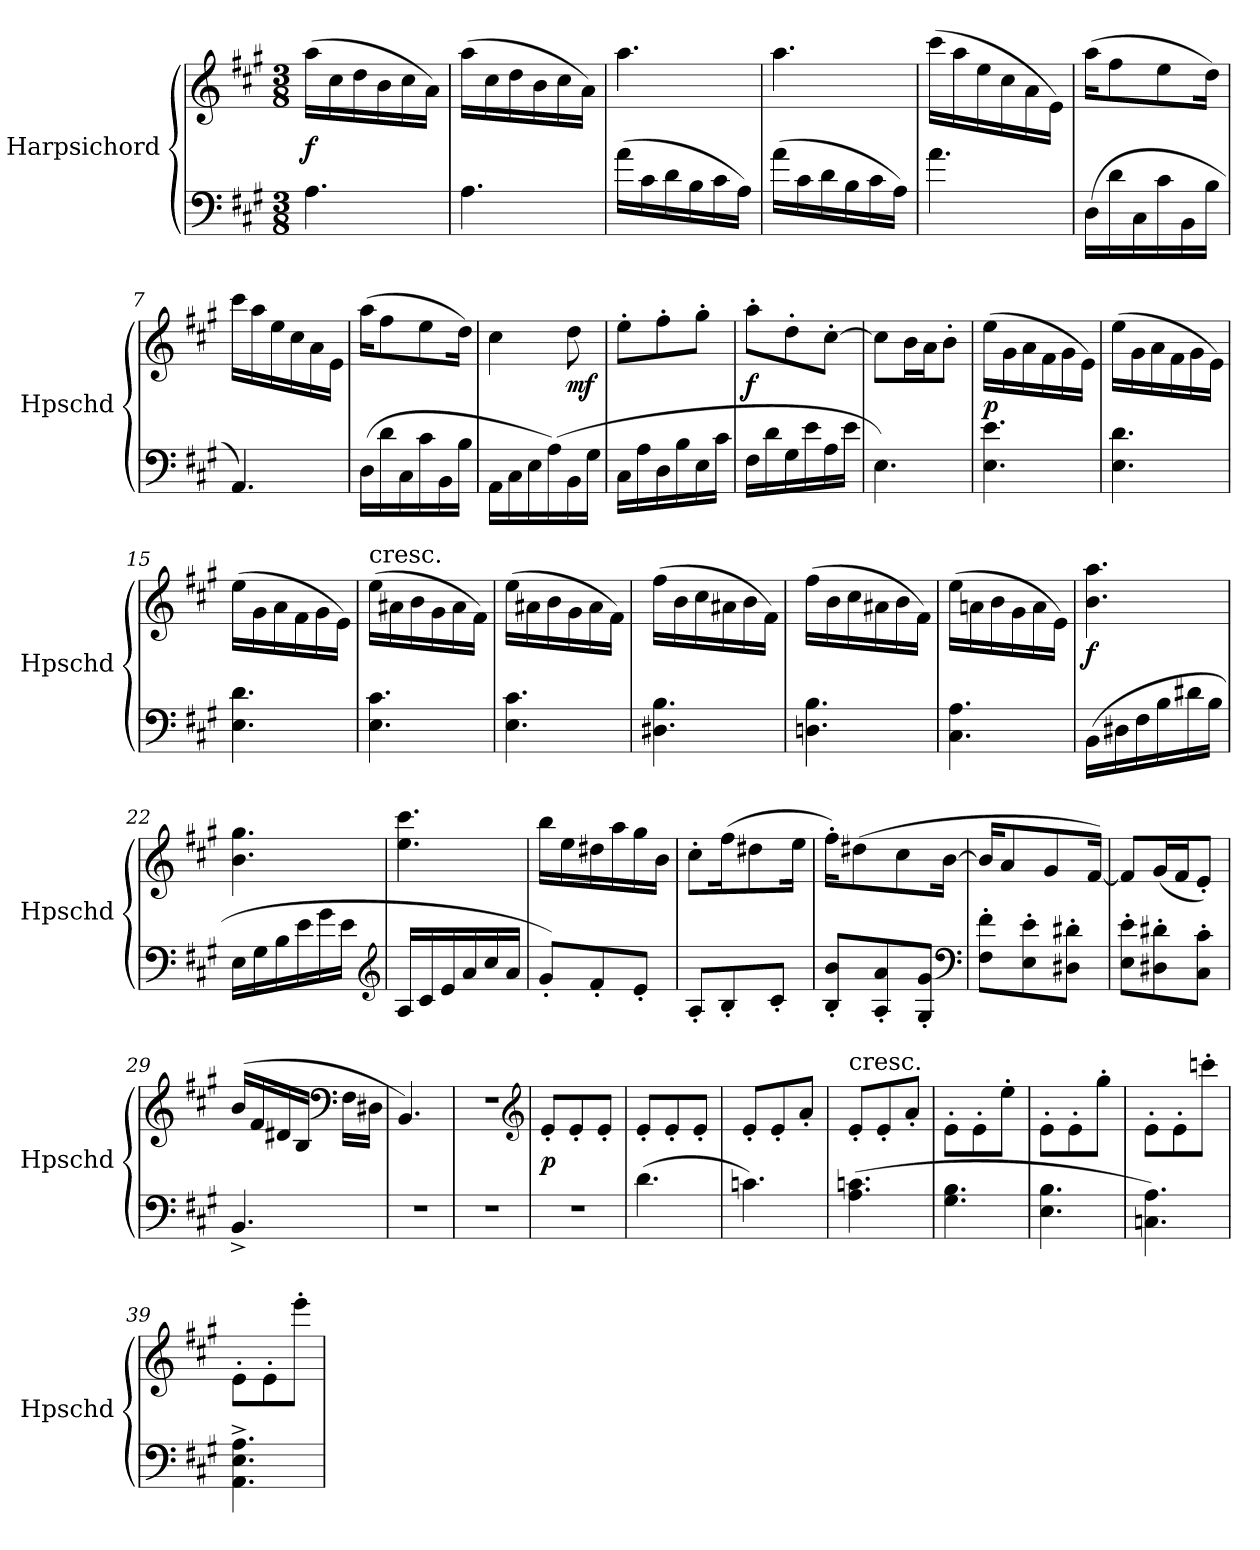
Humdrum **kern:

**kern	**kern	**dynam
*part1	*part1	*part1
*staff2	*staff1	*staff1/2
*I"Harpsichord	*	*
*I'Hpschd	*	*
*clefF4	*clefG2	*
*k[f#c#g#]	*k[f#c#g#]	*
*M3/8	*M3/8	*
*MM132	*MM132	*
=1	=1	=1
4.A\	(16aa\LL	f
.	16cc#\	.
.	16dd\	.
.	16b\	.
.	16cc#\	.
.	16a\JJ)	.
=2	=2	=2
4.A\	(16aa\LL	.
.	16cc#\	.
.	16dd\	.
.	16b\	.
.	16cc#\	.
.	16a\JJ)	.
=3	=3	=3
(16a\LL	4.aa\	.
16c#\	.	.
16d\	.	.
16B\	.	.
16c#\	.	.
16A\JJ)	.	.
=4	=4	=4
(16a\LL	4.aa\	.
16c#\	.	.
16d\	.	.
16B\	.	.
16c#\	.	.
16A\JJ)	.	.
=5	=5	=5
4.a\	(16ccc#\LL	.
.	16aa\	.
.	16ee\	.
.	16cc#\	.
.	16a\	.
.	16e\JJ)	.
=6	=6	=6
(16D\LL	(16aa\KL	.
16d\	8ff#\	.
16C#\	.	.
16c#\	8ee\	.
16BB\	.	.
16B\JJ	16dd\Jk)	.
=7	=7	=7
4.AA/)	16ccc#\LL	.
.	16aa\	.
.	16ee\	.
.	16cc#\	.
.	16a\	.
.	16e\JJ	.
=8	=8	=8
(16D\LL	(16aa\KL	.
16d\	8ff#\	.
16C#\	.	.
16c#\	8ee\	.
16BB\	.	.
16B\JJ	16dd\Jk)	.
=9	=9	=9
16AA\LL	4cc#\	.
16C#\	.	.
16E\	.	.
(16A\)	.	.
16BB\	8dd\	mf
16G#\JJ	.	.
=10	=10	=10
16C#\LL	8ee'\L	.
16A\	.	.
16D\	8ff#'\	.
16B\	.	.
16E\	8gg#'\J	.
16c#\JJ	.	.
=11	=11	=11
16F#\LL	8aa'\L	f
16d\	.	.
16G#\	8dd'\	.
16e\	.	.
16A\	[8cc#'\J	.
16e\JJ	.	.
=12	=12	=12
4.E\)	8cc#\L]	.
.	16b\L	.
.	16a\J	.
.	8b'\J	.
=13	=13	=13
4.E\ 4.e\	(16ee\LL	p
.	16g#\	.
.	16a\	.
.	16f#\	.
.	16g#\	.
.	16e\JJ)	.
=14	=14	=14
4.E\ 4.d\	(16ee\LL	.
.	16g#\	.
.	16a\	.
.	16f#\	.
.	16g#\	.
.	16e\JJ)	.
=15	=15	=15
4.E\ 4.d\	(16ee\LL	.
.	16g#\	.
.	16a\	.
.	16f#\	.
.	16g#\	.
.	16e\JJ)	.
=16	=16	=16
!	!LO:TX:t=cresc.	!
4.E\ 4.c#\	(16ee\LL	.
.	16a#X\	.
.	16b\	.
.	16g#\	.
.	16a#\	.
.	16f#\JJ)	.
=17	=17	=17
4.E\ 4.c#\	(16ee\LL	.
.	16a#X\	.
.	16b\	.
.	16g#\	.
.	16a#\	.
.	16f#\JJ)	.
=18	=18	=18
4.D#X\ 4.B\	(16ff#\LL	.
.	16b\	.
.	16cc#\	.
.	16a#X\	.
.	16b\	.
.	16f#\JJ)	.
=19	=19	=19
4.Dn\ 4.B\	(16ff#\LL	.
.	16b\	.
.	16cc#\	.
.	16a#X\	.
.	16b\	.
.	16f#\JJ)	.
=20	=20	=20
4.C#\ 4.A\	(16ee\LL	.
.	16an\	.
.	16b\	.
.	16g#\	.
.	16a\	.
.	16e\JJ)	.
=21	=21	=21
(16BB\LL	4.b\ 4.aa\	f
16D#X\	.	.
16F#\	.	.
16B\	.	.
16d#X\	.	.
16B\JJ	.	.
=22	=22	=22
16E\LL	4.b\ 4.gg#\	.
16G#\	.	.
16B\	.	.
16e\	.	.
16g#\	.	.
16e\JJ	.	.
*clefG2	*	*
=23	=23	=23
16A/LL	4.ee\ 4.ccc#\	.
16c#/	.	.
16e/	.	.
16a/	.	.
16cc#/	.	.
16a/JJ	.	.
=24	=24	=24
8g#'/L)	16bb\LL	.
.	16ee\	.
8f#'/	16dd#X\	.
.	16aa\	.
8e'/J	16gg#\	.
.	16b\JJ	.
=25	=25	=25
8A'/L	8cc#'\L	.
8B'/	(16ff#\K	.
.	8dd#X\	.
8c#'/J	.	.
.	16ee\Jk	.
=26	=26	=26
8B'/ 8b'/L	16ff#'\KL)	.
.	(8dd#X\	.
8A'/ 8a'/	.	.
.	8cc#\	.
8G#'/ 8g#'/J	.	.
.	[16b\Jk	.
*clefF4	*	*
=27	=27	=27
8F#'\ 8f#'\L	16b/KL]	.
.	8a/	.
8E'\ 8e'\	.	.
.	8g#/	.
8D#X'\ 8d#X'\J	.	.
.	[16f#/Jk)	.
=28	=28	=28
8E'\ 8e'\L	8f#/L]	.
8D#X'\ 8d#X'\	(16g#/L	.
.	16f#/J	.
8C#'\ 8c#'\J	8e'/J)	.
=29	=29	=29
4.BB^/	(16b/LL	.
.	16f#/	.
.	16d#X/	.
.	16B/JJ	.
*	*clefF4	*
.	16F#\LL	.
.	16D#X\JJ	.
=30	=30	=30
4.r	4.BB/)	.
=31	=31	=31
4.r	4.r	.
*	*clefG2	*
=32	=32	=32
4.r	8e'/L	p
.	8e'/	.
.	8e'/J	.
=33	=33	=33
(4.d\	8e'/L	.
.	8e'/	.
.	8e'/J	.
=34	=34	=34
4.cn\)	8e'/L	.
.	8e'/	.
.	8a'/J	.
=35	=35	=35
!	!LO:TX:t=cresc.	!
(4.A\ 4.cn\	8e'/L	.
.	8e'/	.
.	8a'/J	.
=36	=36	=36
4.G#\ 4.B\	8e'\L	.
.	8e'\	.
.	8ee'\J	.
=37	=37	=37
4.E\ 4.B\	8e'\L	.
.	8e'\	.
.	8gg#'\J	.
=38	=38	=38
4.Cn\ 4.A\)	8e'\L	.
.	8e'\	.
.	8cccn'\J	.
=39	=39	=39
4.AA^\ 4.E^\ 4.A^\	8e'\L	.
.	8e'\	.
.	8eee'\J	.
=	=	=
*-	*-	*-
